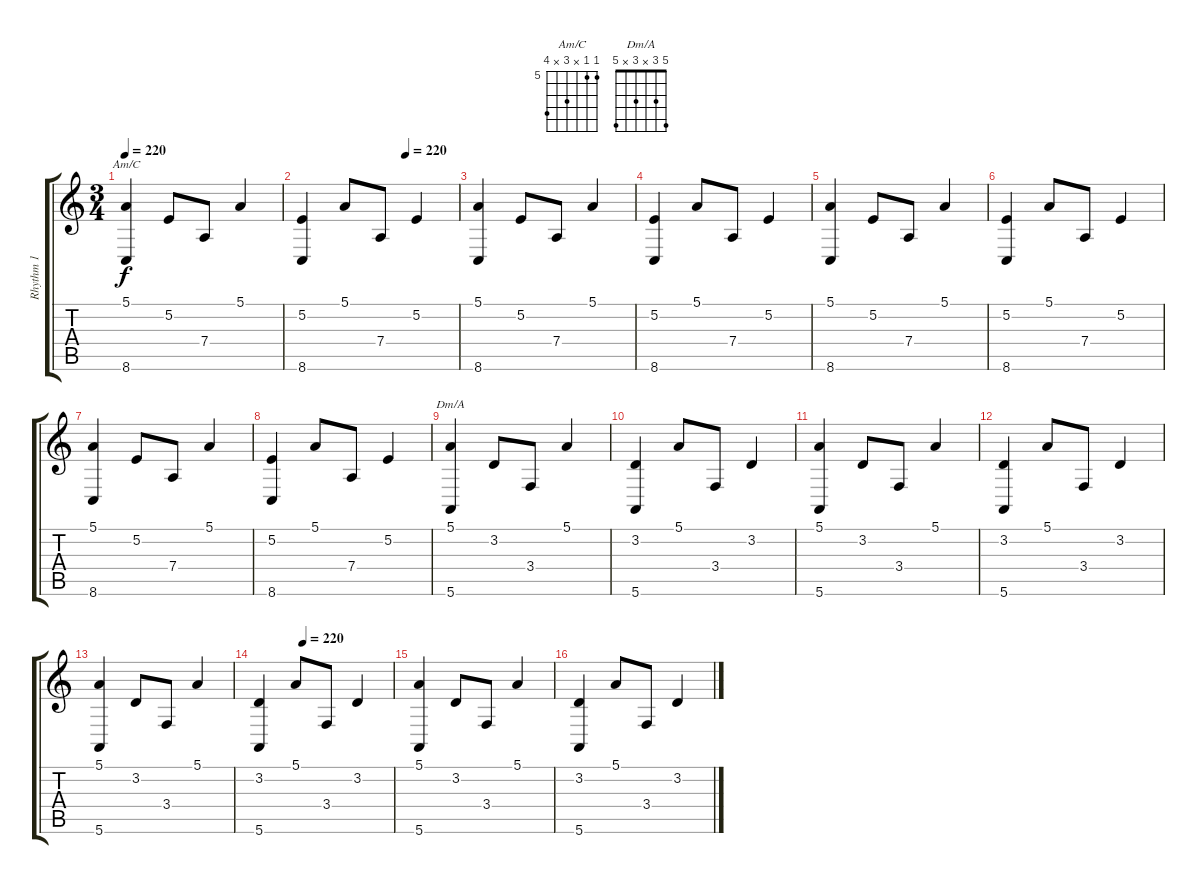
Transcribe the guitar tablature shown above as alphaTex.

\track ("Rhythm 1" "Rhythm 1") {instrument harpsichord}
\staff {score tabs}
\tuning (E4 B3 G3 D3 A2 E2) {hide}
\chord ("Am/C" 5 5 x 7 x 8) {firstfret 5}
\chord ("Dm/A" 5 3 x 3 x 5)
\ts (3 4)
\tempo 220
\clef g2
\ks c
(5.1 8.6).4{ch "Am/C" dy f} 5.2.8 7.4.8 5.1.4 |
\tempo (220 0.6666666666666666)
(5.2 8.6).4 5.1.8 7.4.8 5.2.4 |
(5.1 8.6).4 5.2.8 7.4.8 5.1.4 |
(5.2 8.6).4 5.1.8 7.4.8 5.2.4 |
(5.1 8.6).4 5.2.8 7.4.8 5.1.4 |
(5.2 8.6).4 5.1.8 7.4.8 5.2.4 |
(5.1 8.6).4 5.2.8 7.4.8 5.1.4 |
(5.2 8.6).4 5.1.8 7.4.8 5.2.4 |
(5.1 5.6).4{ch "Dm/A"} 3.2.8 3.4.8 5.1.4 |
(3.2 5.6).4 5.1.8 3.4.8 3.2.4 |
(5.1 5.6).4 3.2.8 3.4.8 5.1.4 |
(3.2 5.6).4 5.1.8 3.4.8 3.2.4 |
(5.1 5.6).4 3.2.8 3.4.8 5.1.4 |
\tempo (220 0.3333333333333333)
(3.2 5.6).4 5.1.8 3.4.8 3.2.4 |
(5.1 5.6).4 3.2.8 3.4.8 5.1.4 |
(3.2 5.6).4 5.1.8 3.4.8 3.2.4
